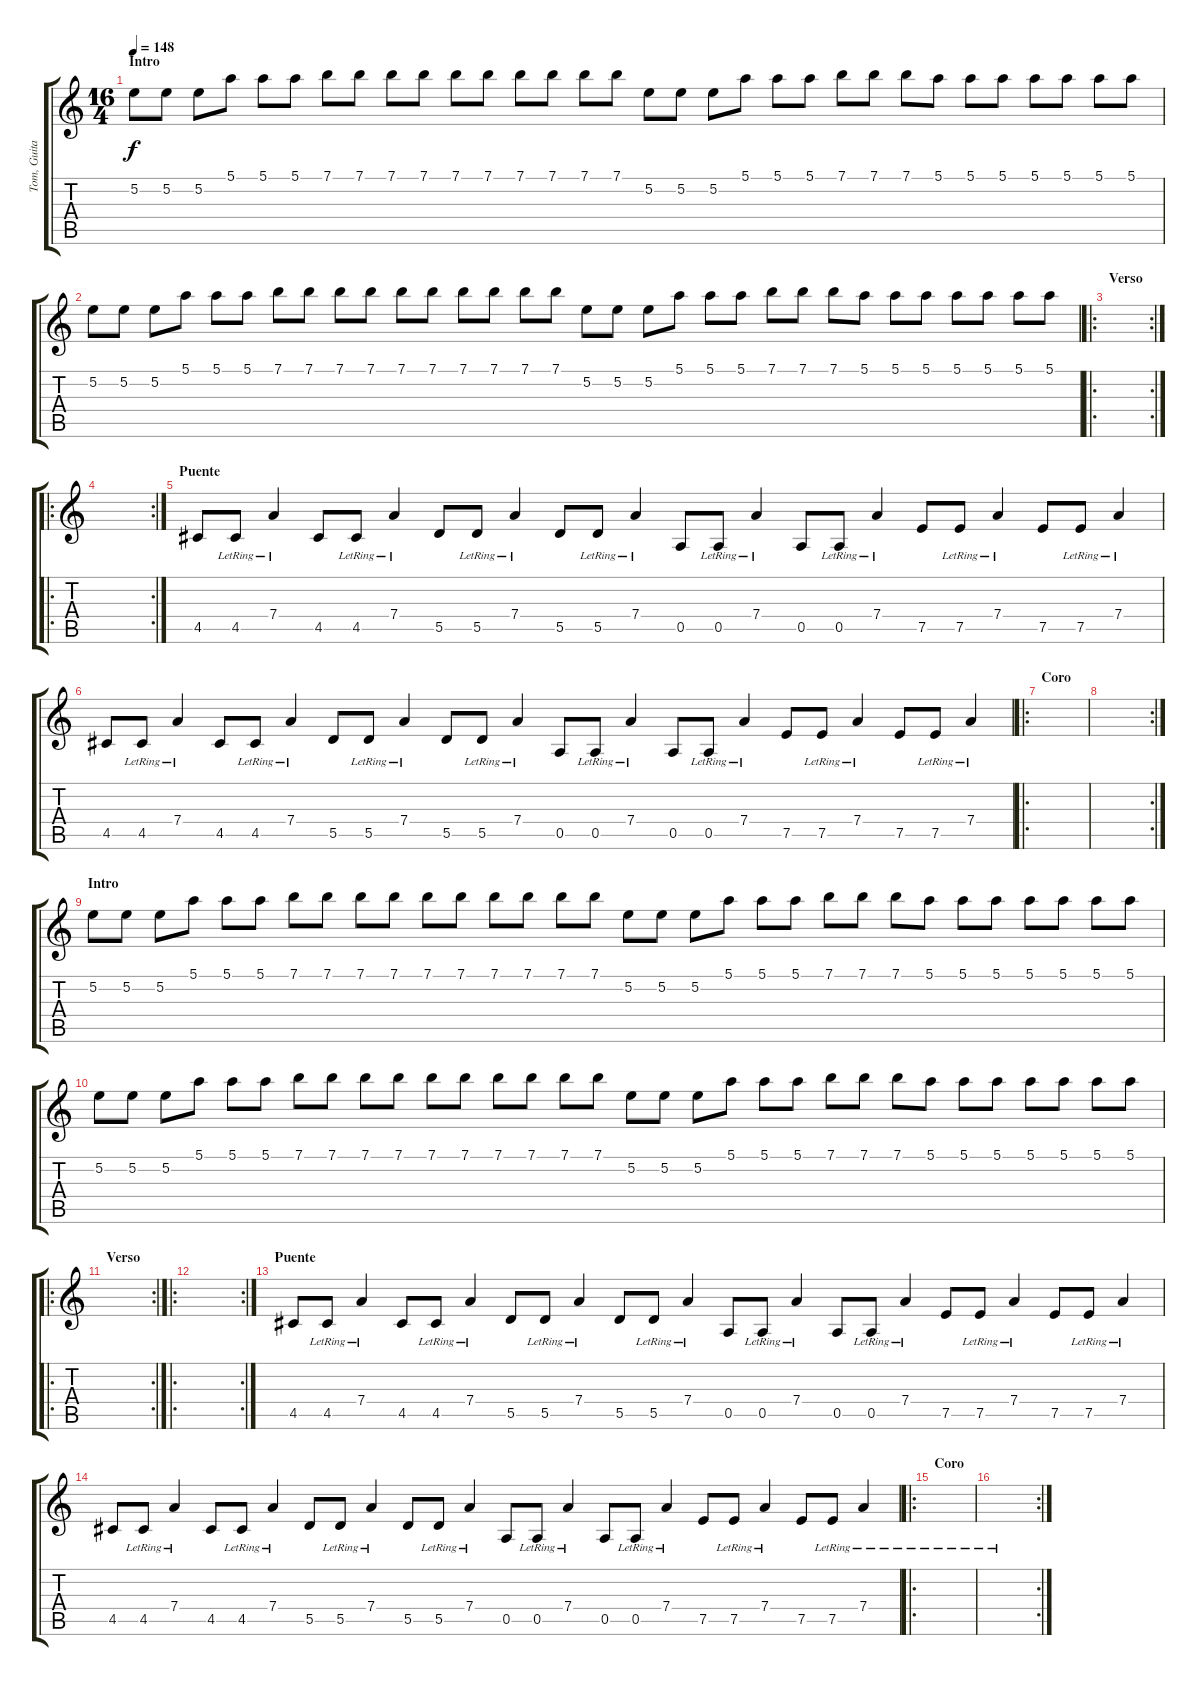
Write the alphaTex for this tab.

\track ("Tom, Guitarra Eléctrica" "Tom, Guita") {instrument electricguitarclean}
\staff {score tabs}
\tuning (E4 B3 G3 D3 A2 E2) {hide}
\ts (16 4)
\section ("" "Intro")
\tempo 148
\clef g2
\ks c
5.2.8{dy f instrument electricguitarclean} 5.2.8 5.2.8 5.1.8 5.1.8 5.1.8 7.1.8 7.1.8 7.1.8 7.1.8 7.1.8 7.1.8 7.1.8 7.1.8 7.1.8 7.1.8 5.2.8 5.2.8 5.2.8 5.1.8 5.1.8 5.1.8 7.1.8 7.1.8 7.1.8 5.1.8 5.1.8 5.1.8 5.1.8 5.1.8 5.1.8 5.1.8 |
5.2.8 5.2.8 5.2.8 5.1.8 5.1.8 5.1.8 7.1.8 7.1.8 7.1.8 7.1.8 7.1.8 7.1.8 7.1.8 7.1.8 7.1.8 7.1.8 5.2.8 5.2.8 5.2.8 5.1.8 5.1.8 5.1.8 7.1.8 7.1.8 7.1.8 5.1.8 5.1.8 5.1.8 5.1.8 5.1.8 5.1.8 5.1.8 |
\ro
\rc 2
\section ("" "Verso")
|
\ro
\rc 2
|
\section ("" "Puente")
4.5.8 4.5{lr}.8 7.4{lr}.4 4.5.8 4.5{lr}.8 7.4{lr}.4 5.5.8 5.5{lr}.8 7.4{lr}.4 5.5.8 5.5{lr}.8 7.4{lr}.4 0.5.8 0.5{lr}.8 7.4{lr}.4 0.5.8 0.5{lr}.8 7.4{lr}.4 7.5.8 7.5{lr}.8 7.4{lr}.4 7.5.8 7.5{lr}.8 7.4{lr}.4 |
4.5.8 4.5{lr}.8 7.4{lr}.4 4.5.8 4.5{lr}.8 7.4{lr}.4 5.5.8 5.5{lr}.8 7.4{lr}.4 5.5.8 5.5{lr}.8 7.4{lr}.4 0.5.8 0.5{lr}.8 7.4{lr}.4 0.5.8 0.5{lr}.8 7.4{lr}.4 7.5.8 7.5{lr}.8 7.4{lr}.4 7.5.8 7.5{lr}.8 7.4{lr}.4 |
\ro
\section ("" "Coro")
|
\rc 2
|
\section ("" "Intro")
5.2.8 5.2.8 5.2.8 5.1.8 5.1.8 5.1.8 7.1.8 7.1.8 7.1.8 7.1.8 7.1.8 7.1.8 7.1.8 7.1.8 7.1.8 7.1.8 5.2.8 5.2.8 5.2.8 5.1.8 5.1.8 5.1.8 7.1.8 7.1.8 7.1.8 5.1.8 5.1.8 5.1.8 5.1.8 5.1.8 5.1.8 5.1.8 |
5.2.8 5.2.8 5.2.8 5.1.8 5.1.8 5.1.8 7.1.8 7.1.8 7.1.8 7.1.8 7.1.8 7.1.8 7.1.8 7.1.8 7.1.8 7.1.8 5.2.8 5.2.8 5.2.8 5.1.8 5.1.8 5.1.8 7.1.8 7.1.8 7.1.8 5.1.8 5.1.8 5.1.8 5.1.8 5.1.8 5.1.8 5.1.8 |
\ro
\rc 2
\section ("" "Verso")
|
\ro
\rc 2
|
\section ("" "Puente")
4.5.8 4.5{lr}.8 7.4{lr}.4 4.5.8 4.5{lr}.8 7.4{lr}.4 5.5.8 5.5{lr}.8 7.4{lr}.4 5.5.8 5.5{lr}.8 7.4{lr}.4 0.5.8 0.5{lr}.8 7.4{lr}.4 0.5.8 0.5{lr}.8 7.4{lr}.4 7.5.8 7.5{lr}.8 7.4{lr}.4 7.5.8 7.5{lr}.8 7.4{lr}.4 |
4.5.8 4.5{lr}.8 7.4{lr}.4 4.5.8 4.5{lr}.8 7.4{lr}.4 5.5.8 5.5{lr}.8 7.4{lr}.4 5.5.8 5.5{lr}.8 7.4{lr}.4 0.5.8 0.5{lr}.8 7.4{lr}.4 0.5.8 0.5{lr}.8 7.4{lr}.4 7.5.8 7.5{lr}.8 7.4{lr}.4 7.5.8 7.5{lr}.8 7.4{lr}.4 |
\ro
\section ("" "Coro")
|
\rc 2
